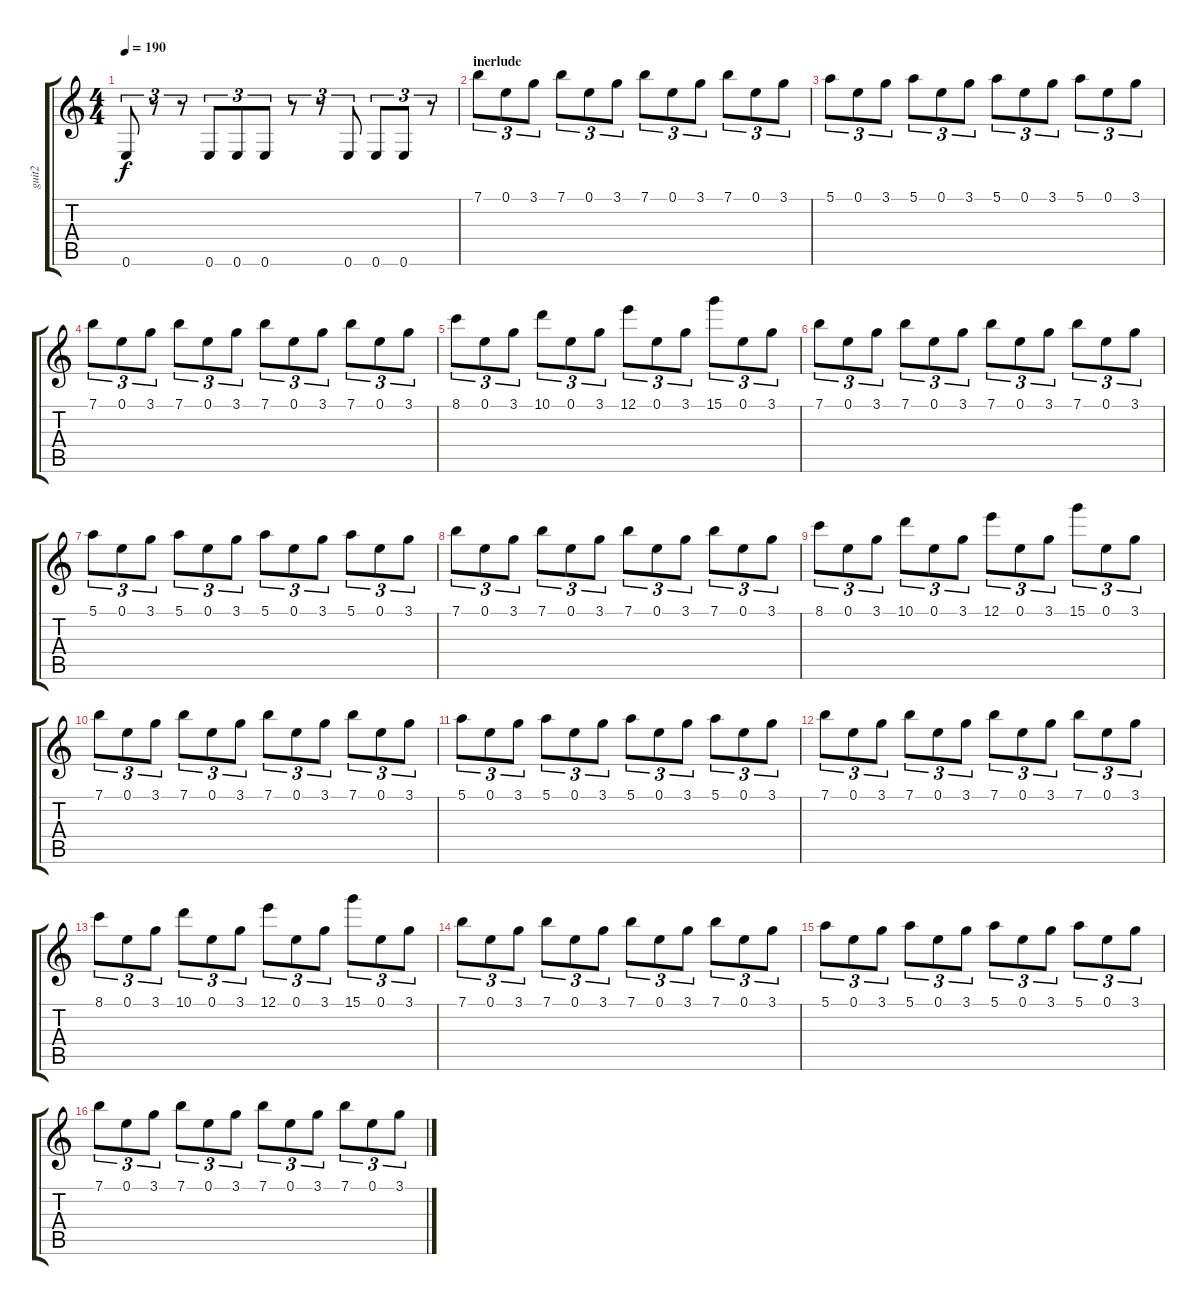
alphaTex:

\track ("guit2" "guit2") {instrument distortionguitar}
\staff {score tabs}
\tuning (E4 B3 G3 D3 A2 E2) {hide}
\ts (4 4)
\tempo 190
\clef g2
\ks c
0.6.8{tu (3 2) dy f} r.8{tu (3 2)} r.8{tu (3 2)} 0.6.8{tu (3 2)} 0.6.8{tu (3 2)} 0.6.8{tu (3 2)} r.8{tu (3 2)} r.8{tu (3 2)} 0.6.8{tu (3 2)} 0.6.8{tu (3 2)} 0.6.8{tu (3 2)} r.8{tu (3 2)} |
\section ("" "inerlude")
7.1.8{tu (3 2)} 0.1.8{tu (3 2)} 3.1.8{tu (3 2)} 7.1.8{tu (3 2)} 0.1.8{tu (3 2)} 3.1.8{tu (3 2)} 7.1.8{tu (3 2)} 0.1.8{tu (3 2)} 3.1.8{tu (3 2)} 7.1.8{tu (3 2)} 0.1.8{tu (3 2)} 3.1.8{tu (3 2)} |
5.1.8{tu (3 2)} 0.1.8{tu (3 2)} 3.1.8{tu (3 2)} 5.1.8{tu (3 2)} 0.1.8{tu (3 2)} 3.1.8{tu (3 2)} 5.1.8{tu (3 2)} 0.1.8{tu (3 2)} 3.1.8{tu (3 2)} 5.1.8{tu (3 2)} 0.1.8{tu (3 2)} 3.1.8{tu (3 2)} |
7.1.8{tu (3 2)} 0.1.8{tu (3 2)} 3.1.8{tu (3 2)} 7.1.8{tu (3 2)} 0.1.8{tu (3 2)} 3.1.8{tu (3 2)} 7.1.8{tu (3 2)} 0.1.8{tu (3 2)} 3.1.8{tu (3 2)} 7.1.8{tu (3 2)} 0.1.8{tu (3 2)} 3.1.8{tu (3 2)} |
8.1.8{tu (3 2)} 0.1.8{tu (3 2)} 3.1.8{tu (3 2)} 10.1.8{tu (3 2)} 0.1.8{tu (3 2)} 3.1.8{tu (3 2)} 12.1.8{tu (3 2)} 0.1.8{tu (3 2)} 3.1.8{tu (3 2)} 15.1.8{tu (3 2)} 0.1.8{tu (3 2)} 3.1.8{tu (3 2)} |
7.1.8{tu (3 2)} 0.1.8{tu (3 2)} 3.1.8{tu (3 2)} 7.1.8{tu (3 2)} 0.1.8{tu (3 2)} 3.1.8{tu (3 2)} 7.1.8{tu (3 2)} 0.1.8{tu (3 2)} 3.1.8{tu (3 2)} 7.1.8{tu (3 2)} 0.1.8{tu (3 2)} 3.1.8{tu (3 2)} |
5.1.8{tu (3 2)} 0.1.8{tu (3 2)} 3.1.8{tu (3 2)} 5.1.8{tu (3 2)} 0.1.8{tu (3 2)} 3.1.8{tu (3 2)} 5.1.8{tu (3 2)} 0.1.8{tu (3 2)} 3.1.8{tu (3 2)} 5.1.8{tu (3 2)} 0.1.8{tu (3 2)} 3.1.8{tu (3 2)} |
7.1.8{tu (3 2)} 0.1.8{tu (3 2)} 3.1.8{tu (3 2)} 7.1.8{tu (3 2)} 0.1.8{tu (3 2)} 3.1.8{tu (3 2)} 7.1.8{tu (3 2)} 0.1.8{tu (3 2)} 3.1.8{tu (3 2)} 7.1.8{tu (3 2)} 0.1.8{tu (3 2)} 3.1.8{tu (3 2)} |
8.1.8{tu (3 2)} 0.1.8{tu (3 2)} 3.1.8{tu (3 2)} 10.1.8{tu (3 2)} 0.1.8{tu (3 2)} 3.1.8{tu (3 2)} 12.1.8{tu (3 2)} 0.1.8{tu (3 2)} 3.1.8{tu (3 2)} 15.1.8{tu (3 2)} 0.1.8{tu (3 2)} 3.1.8{tu (3 2)} |
7.1.8{tu (3 2)} 0.1.8{tu (3 2)} 3.1.8{tu (3 2)} 7.1.8{tu (3 2)} 0.1.8{tu (3 2)} 3.1.8{tu (3 2)} 7.1.8{tu (3 2)} 0.1.8{tu (3 2)} 3.1.8{tu (3 2)} 7.1.8{tu (3 2)} 0.1.8{tu (3 2)} 3.1.8{tu (3 2)} |
5.1.8{tu (3 2)} 0.1.8{tu (3 2)} 3.1.8{tu (3 2)} 5.1.8{tu (3 2)} 0.1.8{tu (3 2)} 3.1.8{tu (3 2)} 5.1.8{tu (3 2)} 0.1.8{tu (3 2)} 3.1.8{tu (3 2)} 5.1.8{tu (3 2)} 0.1.8{tu (3 2)} 3.1.8{tu (3 2)} |
7.1.8{tu (3 2)} 0.1.8{tu (3 2)} 3.1.8{tu (3 2)} 7.1.8{tu (3 2)} 0.1.8{tu (3 2)} 3.1.8{tu (3 2)} 7.1.8{tu (3 2)} 0.1.8{tu (3 2)} 3.1.8{tu (3 2)} 7.1.8{tu (3 2)} 0.1.8{tu (3 2)} 3.1.8{tu (3 2)} |
8.1.8{tu (3 2)} 0.1.8{tu (3 2)} 3.1.8{tu (3 2)} 10.1.8{tu (3 2)} 0.1.8{tu (3 2)} 3.1.8{tu (3 2)} 12.1.8{tu (3 2)} 0.1.8{tu (3 2)} 3.1.8{tu (3 2)} 15.1.8{tu (3 2)} 0.1.8{tu (3 2)} 3.1.8{tu (3 2)} |
7.1.8{tu (3 2)} 0.1.8{tu (3 2)} 3.1.8{tu (3 2)} 7.1.8{tu (3 2)} 0.1.8{tu (3 2)} 3.1.8{tu (3 2)} 7.1.8{tu (3 2)} 0.1.8{tu (3 2)} 3.1.8{tu (3 2)} 7.1.8{tu (3 2)} 0.1.8{tu (3 2)} 3.1.8{tu (3 2)} |
5.1.8{tu (3 2)} 0.1.8{tu (3 2)} 3.1.8{tu (3 2)} 5.1.8{tu (3 2)} 0.1.8{tu (3 2)} 3.1.8{tu (3 2)} 5.1.8{tu (3 2)} 0.1.8{tu (3 2)} 3.1.8{tu (3 2)} 5.1.8{tu (3 2)} 0.1.8{tu (3 2)} 3.1.8{tu (3 2)} |
7.1.8{tu (3 2)} 0.1.8{tu (3 2)} 3.1.8{tu (3 2)} 7.1.8{tu (3 2)} 0.1.8{tu (3 2)} 3.1.8{tu (3 2)} 7.1.8{tu (3 2)} 0.1.8{tu (3 2)} 3.1.8{tu (3 2)} 7.1.8{tu (3 2)} 0.1.8{tu (3 2)} 3.1.8{tu (3 2)}
